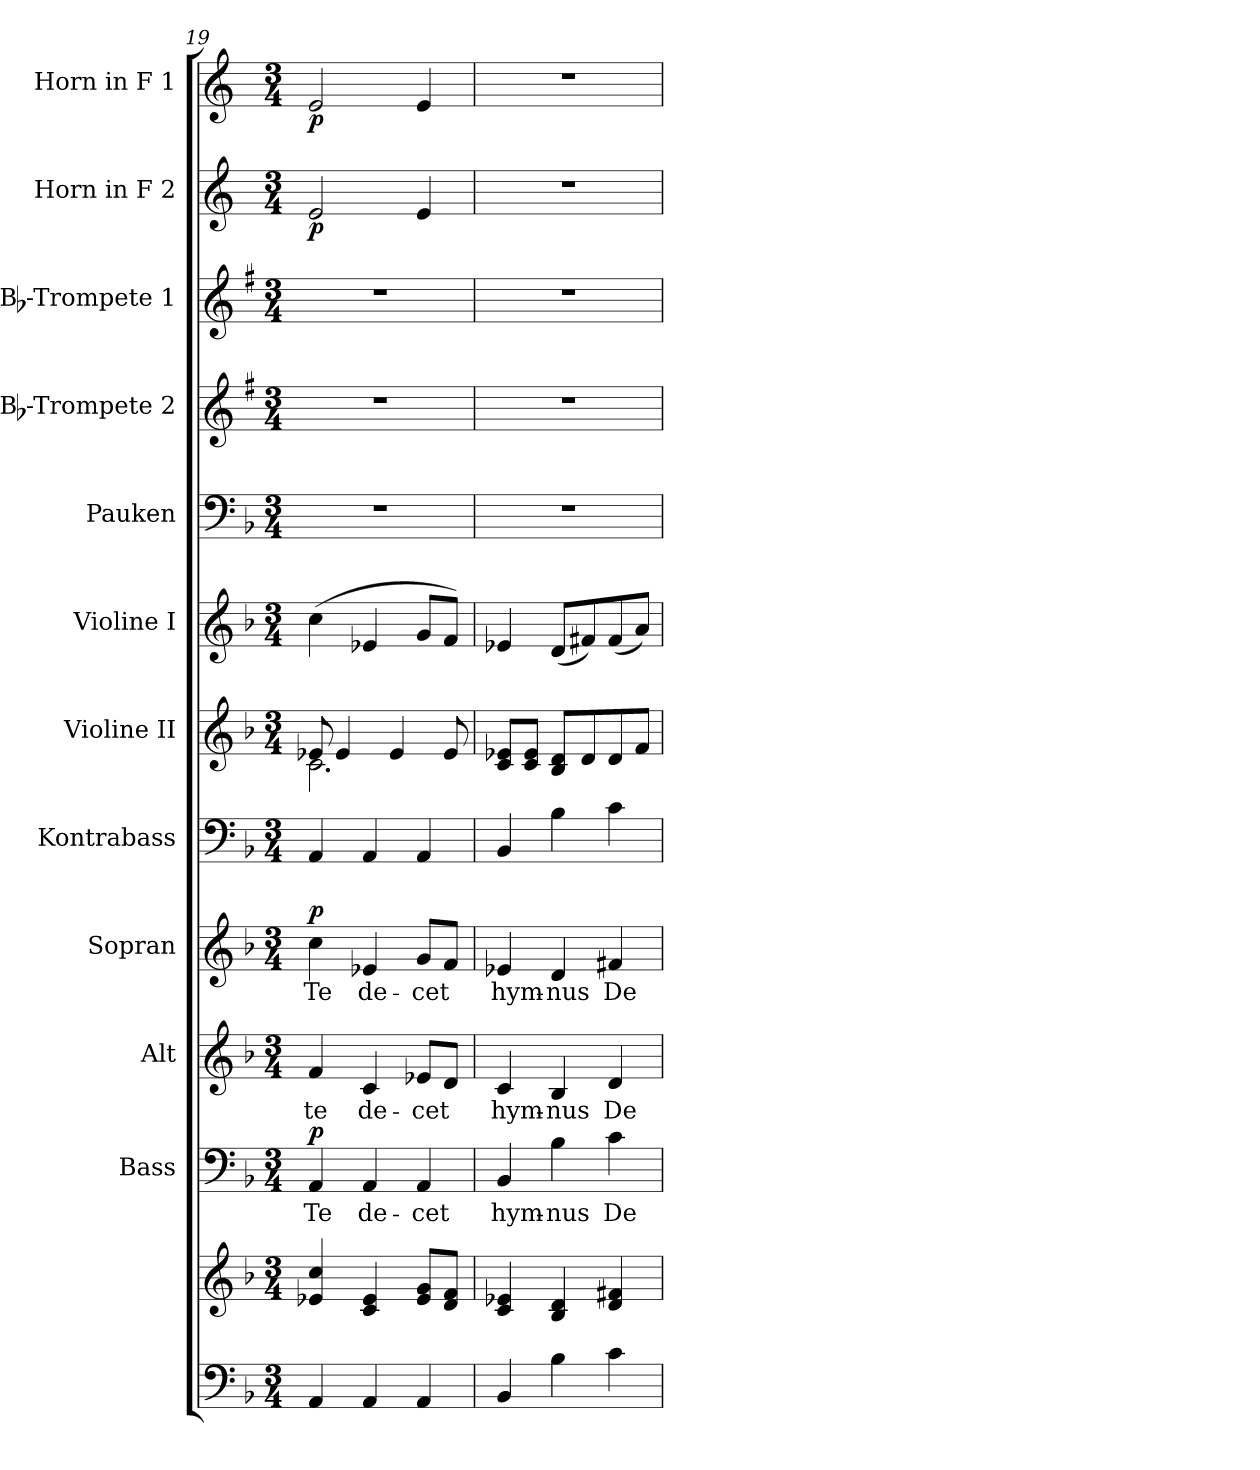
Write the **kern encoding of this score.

**kern	**kern	**kern	**text	**dynam	**kern	**text	**kern	**text	**dynam	**kern	**kern	**kern	**kern	**kern	**kern	**kern	**dynam	**kern	**dynam
*part12	*part12	*part11	*part11	*part11	*part10	*part10	*part9	*part9	*part9	*part8	*part7	*part6	*part5	*part4	*part3	*part2	*part2	*part1	*part1
*staff13	*staff12	*staff11	*staff11	*staff11	*staff10	*staff10	*staff9	*staff9	*staff9	*staff8	*staff7	*staff6	*staff5	*staff4	*staff3	*staff2	*staff2	*staff1	*staff1
*	*	*I"Bass	*	*	*I"Alt	*	*I"Sopran	*	*	*I"Kontrabass	*I"Violine II	*I"Violine I	*I"Pauken	*I"Bb-Trompete 2	*I"Bb-Trompete 1	*I"Horn in F 2	*	*I"Horn in F 1	*
*	*	*I'B.	*	*	*I'A.	*	*I'S.	*	*	*I'Kb.	*I'Vl. II	*I'Vl. I	*I'Pk.	*I'Bb Trp. 2	*I'Bb Trp. 1	*	*	*	*
*clefF4	*clefG2	*clefF4	*	*	*clefG2	*	*clefG2	*	*	*clefF4	*clefG2	*clefG2	*clefF4	*clefG2	*clefG2	*clefG2	*	*clefG2	*
*	*	*	*	*	*	*	*	*	*	*ITrd7c12	*	*	*	*ITrd1c2	*ITrd1c2	*ITrd4c7	*	*ITrd4c7	*
*k[b-]	*k[b-]	*k[b-]	*	*	*k[b-]	*	*k[b-]	*	*	*k[b-]	*k[b-]	*k[b-]	*k[b-]	*k[b-]	*k[b-]	*k[b-]	*	*k[b-]	*
*F:	*F:	*F:	*	*	*F:	*	*F:	*	*	*F:	*F:	*F:	*F:	*F:	*F:	*F:	*	*F:	*
*M3/4	*M3/4	*M3/4	*	*	*M3/4	*	*M3/4	*	*	*M3/4	*M3/4	*M3/4	*M3/4	*M3/4	*M3/4	*M3/4	*	*M3/4	*
=19	=19	=19	=19	=19	=19	=19	=19	=19	=19	=19	=19	=19	=19	=19	=19	=19	=19	=19	=19
!	!	!	!LO:LY:b	!LO:DY:a	!	!LO:LY:b	!	!LO:LY:b	!LO:DY:a	!	!	!	!	!	!	!	!LO:DY:b	!	!LO:DY:b
*	*	*	*	*	*	*	*	*	*	*	*^	*	*	*	*	*	*	*	*
4AA/	4e-X/ 4cc/	4AA/	Te	p	4f/	te	4cc\	Te	p	4AAA/	8e-X/	2.c\	(>4cc\	2.r	2.r	2.r	2A/	p	2A/	p
.	.	.	.	.	.	.	.	.	.	.	4e-/	.	.	.	.	.	.	.	.	.
!	!	!	!LO:LY:b	!	!	!LO:LY:b	!	!LO:LY:b	!	!	!	!	!	!	!	!	!	!	!	!
4AA/	4c/ 4e-/	4AA/	de-	.	4c/	de-	4e-X/	de-	.	4AAA/	.	.	4e-X/	.	.	.	.	.	.	.
.	.	.	.	.	.	.	.	.	.	.	4e-/	.	.	.	.	.	.	.	.	.
!	!	!	!LO:LY:b	!	!	!LO:LY:b	!	!LO:LY:b	!	!	!	!	!	!	!	!	!	!	!	!
4AA/	8e-/ 8g/L	4AA/	-cet	.	8e-X/L	-cet	8g/L	-cet	.	4AAA/	.	.	8g/L	.	.	.	4A/	.	4A/	.
.	8d/ 8f/J	.	.	.	8d/J	.	8f/J	.	.	.	8e-/	.	8f/J)	.	.	.	.	.	.	.
*	*	*	*	*	*	*	*	*	*	*	*v	*v	*	*	*	*	*	*	*	*
=20	=20	=20	=20	=20	=20	=20	=20	=20	=20	=20	=20	=20	=20	=20	=20	=20	=20	=20	=20
!	!	!	!LO:LY:b	!	!	!LO:LY:b	!	!LO:LY:b	!	!	!	!	!	!	!	!	!	!	!
4BB-/	4c/ 4e-X/	4BB-/	hym-	.	4c/	hym-	4e-X/	hym-	.	4BBB-/	8c/ 8e-X/L	4e-X/	2.r	2.r	2.r	2.r	.	2.r	.
.	.	.	.	.	.	.	.	.	.	.	8c/ 8e-/J	.	.	.	.	.	.	.	.
!	!	!	!LO:LY:b	!	!	!LO:LY:b	!	!LO:LY:b	!	!	!	!	!	!	!	!	!	!	!
4B-\	4B-/ 4d/	4B-\	-nus	.	4B-/	-nus	4d/	-nus	.	4BB-\	8B-/ 8d/L	(<8d/L	.	.	.	.	.	.	.
.	.	.	.	.	.	.	.	.	.	.	8d/	8f#X/)	.	.	.	.	.	.	.
!	!	!	!LO:LY:b	!	!	!LO:LY:b	!	!LO:LY:b	!	!	!	!	!	!	!	!	!	!	!
4c\	4d/ 4f#X/	4c\	De-	.	4d/	De-	4f#X/	De-	.	4C\	8d/	(<8f#/	.	.	.	.	.	.	.
.	.	.	.	.	.	.	.	.	.	.	8f/J	8a/J)	.	.	.	.	.	.	.
=	=	=	=	=	=	=	=	=	=	=	=	=	=	=	=	=	=	=	=
*-	*-	*-	*-	*-	*-	*-	*-	*-	*-	*-	*-	*-	*-	*-	*-	*-	*-	*-	*-
